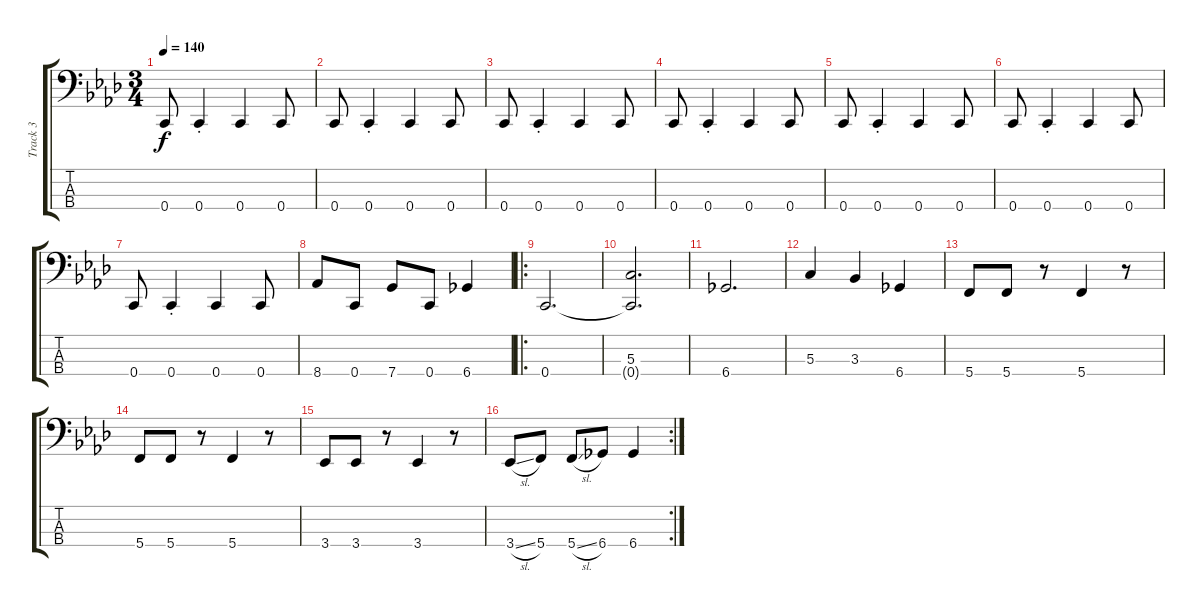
\track ("Track 3" "Track 3") {instrument electricbasspick}
\staff {score tabs}
\tuning (F2 C2 G1 C1) {hide}
\ts (3 4)
\tempo 140
\clef f4
\ks ab
0.4.8{dy f} 0.4{st}.4 0.4.4 0.4.8 |
0.4.8 0.4{st}.4 0.4.4 0.4.8 |
0.4.8 0.4{st}.4 0.4.4 0.4.8 |
0.4.8 0.4{st}.4 0.4.4 0.4.8 |
0.4.8 0.4{st}.4 0.4.4 0.4.8 |
0.4.8 0.4{st}.4 0.4.4 0.4.8 |
0.4.8 0.4{st}.4 0.4.4 0.4.8 |
8.4.8 0.4.8 7.4.8 0.4.8 6.4.4 |
\ro
0.4.2{d} |
(5.3 0.4{t}).2{d} |
6.4.2{d} |
5.3.4 3.3.4 6.4.4 |
5.4.8 5.4.8 r.8 5.4.4 r.8 |
5.4.8 5.4.8 r.8 5.4.4 r.8 |
3.4.8 3.4.8 r.8 3.4.4 r.8 |
\rc 2
3.4{sl}.8 5.4.8 5.4{sl}.8 6.4.8 6.4.4
